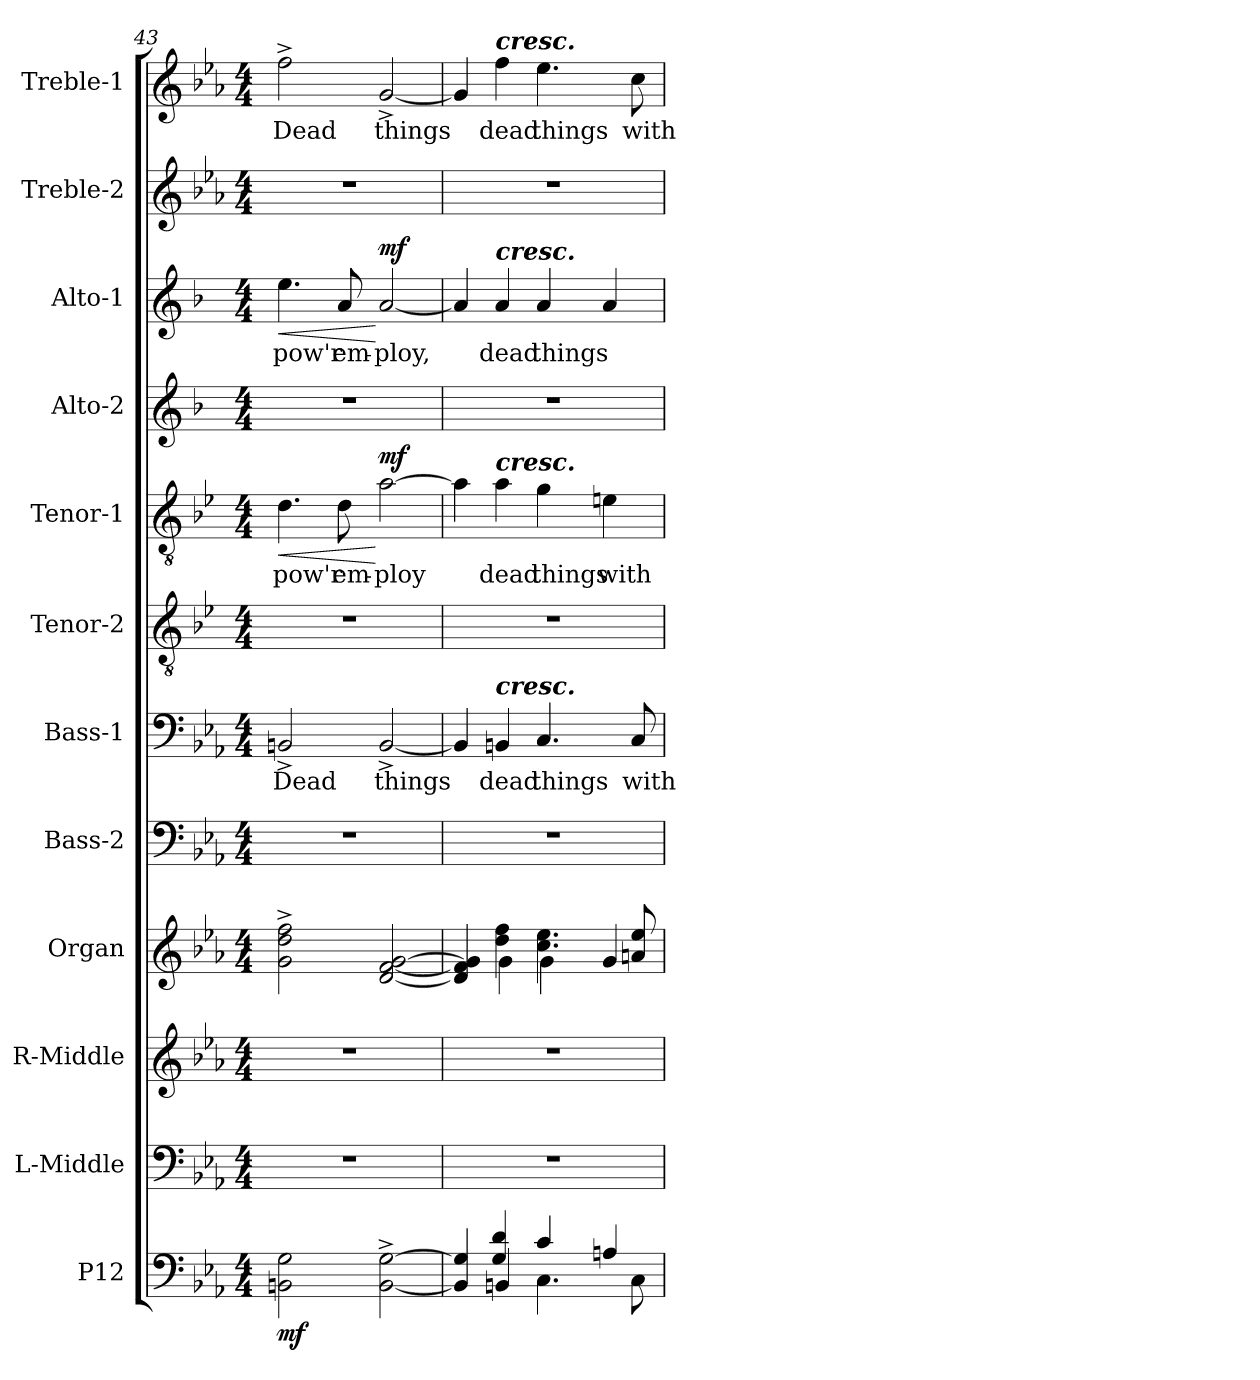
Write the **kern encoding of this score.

**kern	**dynam	**kern	**kern	**kern	**kern	**kern	**text	**kern	**kern	**text	**dynam	**kern	**kern	**text	**dynam	**kern	**kern	**text
*part12	*part12	*part11	*part10	*part9	*part8	*part7	*part7	*part6	*part5	*part5	*part5	*part4	*part3	*part3	*part3	*part2	*part1	*part1
*staff12	*staff12	*staff11	*staff10	*staff9	*staff8	*staff7	*staff7	*staff6	*staff5	*staff5	*staff5	*staff4	*staff3	*staff3	*staff3	*staff2	*staff1	*staff1
*I"P12	*	*I"L-Middle	*I"R-Middle	*I"Organ	*I"Bass-2	*I"Bass-1	*	*I"Tenor-2	*I"Tenor-1	*	*	*I"Alto-2	*I"Alto-1	*	*	*I"Treble-2	*I"Treble-1	*
*	*	*I'L-M	*	*	*I'B2:	*I'B:	*	*I'T2:	*I'T:	*	*	*I'A2:	*I'A:	*	*	*	*	*
*clefF4	*	*clefF4	*clefG2	*clefG2	*clefF4	*clefF4	*	*clefGv2	*clefGv2	*	*	*clefG2	*clefG2	*	*	*clefG2	*clefG2	*
*	*	*	*	*	*	*	*	*ITrd4c7	*ITrd4c7	*	*	*ITrd1c2	*ITrd1c2	*	*	*ITrd-7c-12	*ITrd-7c-12	*
*k[b-e-a-]	*	*k[b-e-a-]	*k[b-e-a-]	*k[b-e-a-]	*k[b-e-a-]	*k[b-e-a-]	*	*k[b-e-a-]	*k[b-e-a-]	*	*	*k[b-e-a-]	*k[b-e-a-]	*	*	*k[b-e-a-]	*k[b-e-a-]	*
*E-:	*	*E-:	*E-:	*E-:	*E-:	*E-:	*	*E-:	*E-:	*	*	*E-:	*E-:	*	*	*E-:	*E-:	*
*M4/4	*	*M4/4	*M4/4	*M4/4	*M4/4	*M4/4	*	*M4/4	*M4/4	*	*	*M4/4	*M4/4	*	*	*M4/4	*M4/4	*
=43	=43	=43	=43	=43	=43	=43	=43	=43	=43	=43	=43	=43	=43	=43	=43	=43	=43	=43
!	!	!	!	!	!	!	!LO:LY:b:color=#000000	!	!	!	!	!	!	!	!	!	!	!
!	!	!	!	!	!	!	!	!	!	!LO:LY:b:color=#000000	!LO:HP:b	!	!	!	!	!	!	!
!	!	!	!	!	!	!	!	!	!	!	!	!	!	!LO:LY:b:color=#000000	!LO:HP:b	!	!	!
!	!	!	!	!	!	!	!	!	!	!	!	!	!	!	!	!	!	!LO:LY:b:color=#000000
2BBni\ 2Gi	mf	1r	1r	2gi\^ 2ddi^ 2ffi^	1r	2BBn^i/	Dead	1r	4.Gi\	pow'r	<	1r	4.ddi\	pow'r	<	1r	2fff^i\	Dead
!	!	!	!	!	!	!	!	!	!	!LO:LY:b:color=#000000	!	!	!	!	!	!	!	!
!	!	!	!	!	!	!	!	!	!	!	!	!	!	!LO:LY:b:color=#000000	!	!	!	!
.	.	.	.	.	.	.	.	.	8Gi\	em-	.	.	8gi/	em-	.	.	.	.
!	!	!	!	!	!	!	!LO:LY:b:color=#000000	!	!	!	!	!	!	!	!	!	!	!
!	!	!	!	!	!	!	!	!	!	!LO:LY:b:color=#000000	!	!	!	!	!	!	!	!
!	!	!	!	!	!	!	!	!	!	!	!	!	!	!LO:LY:b:color=#000000	!	!	!	!
!	!	!	!	!	!	!	!	!	!	!	!	!	!	!	!	!	!	!LO:LY:b:color=#000000
[2BBi\^ [2Gi^	.	.	.	[2di/ [2fi [2gi	.	[2BB^i/	things	.	[2di\	-ploy	[ mf	.	[2gi/	-ploy,	[ mf	.	[2gg^i/	things
=44	=44	=44	=44	=44	=44	=44	=44	=44	=44	=44	=44	=44	=44	=44	=44	=44	=44	=44
*^	*	*	*	*^	*	*	*	*	*	*	*	*	*	*	*	*	*	*
4BBi/] 4Gi]	4ryy	.	1r	1r	4di/] 4fi] 4gi]	4ryy	1r	4BBi/]	.	1r	4di\]	.	.	1r	4gi/]	.	.	1r	4ggi/]	.
!	!	!	!	!	!	!	!	!	!LO:LY:b:color=#000000	!	!	!	!	!	!	!	!	!	!	!
!	!	!	!	!	!	!	!	!	!	!	!	!LO:LY:b:color=#000000	!	!	!	!	!	!	!	!
!	!	!	!	!	!	!	!	!	!	!	!	!	!	!	!	!LO:LY:b:color=#000000	!	!	!	!
!	!	!	!	!	!	!	!	!	!	!	!	!	!	!	!	!	!	!	!LO:TX:a:Bi:t=cresc.	!
!	!	!	!	!	!	!	!	!	!	!	!	!	!	!	!LO:TX:a:Bi:t=cresc.	!	!	!	!	!
!	!	!	!	!	!	!	!	!	!	!	!LO:TX:a:Bi:t=cresc.	!	!	!	!	!	!	!	!	!
!	!	!	!	!	!	!	!	!LO:TX:a:Bi:t=cresc.	!	!	!	!	!	!	!	!	!	!	!	!
!	!	!	!	!	!	!	!	!	!	!	!	!	!	!	!	!	!	!	!	!LO:LY:b:color=#000000
4BBni/	4Gi/ 4di	.	.	.	4ddi\ 4ffi	4gi\	.	4BBni/	dead	.	4di\	dead	.	.	4gi/	dead	.	.	4fffi\	dead
!	!	!	!	!	!	!	!	!	!LO:LY:b:color=#000000	!	!	!	!	!	!	!	!	!	!	!
!	!	!	!	!	!	!	!	!	!	!	!	!LO:LY:b:color=#000000	!	!	!	!	!	!	!	!
!	!	!	!	!	!	!	!	!	!	!	!	!	!	!	!	!LO:LY:b:color=#000000	!	!	!	!
!	!	!	!	!	!	!	!	!	!	!	!	!	!	!	!	!	!	!	!	!LO:LY:b:color=#000000
4.Ci\	4ci/	.	.	.	4.cci\ 4.ee-i	4gi\	.	4.Ci/	things	.	4ci\	things	.	.	4gi/	things	.	.	4.eee-i\	things
!	!	!	!	!	!	!	!	!	!	!	!	!LO:LY:b:color=#000000	!	!	!	!	!	!	!	!
.	4Ani/	.	.	.	.	4gi/	.	.	.	.	4Ani\	with	.	.	4gi/	.	.	.	.	.
!	!	!	!	!	!	!	!	!	!LO:LY:b:color=#000000	!	!	!	!	!	!	!	!	!	!	!
!	!	!	!	!	!	!	!	!	!	!	!	!	!	!	!	!	!	!	!	!LO:LY:b:color=#000000
8Ci\	.	.	.	.	8ani/ 8ee-i	.	.	8Ci/	with	.	.	.	.	.	.	.	.	.	8ccci\	with
*v	*v	*	*	*	*v	*v	*	*	*	*	*	*	*	*	*	*	*	*	*	*
=	=	=	=	=	=	=	=	=	=	=	=	=	=	=	=	=	=	=
*-	*-	*-	*-	*-	*-	*-	*-	*-	*-	*-	*-	*-	*-	*-	*-	*-	*-	*-
